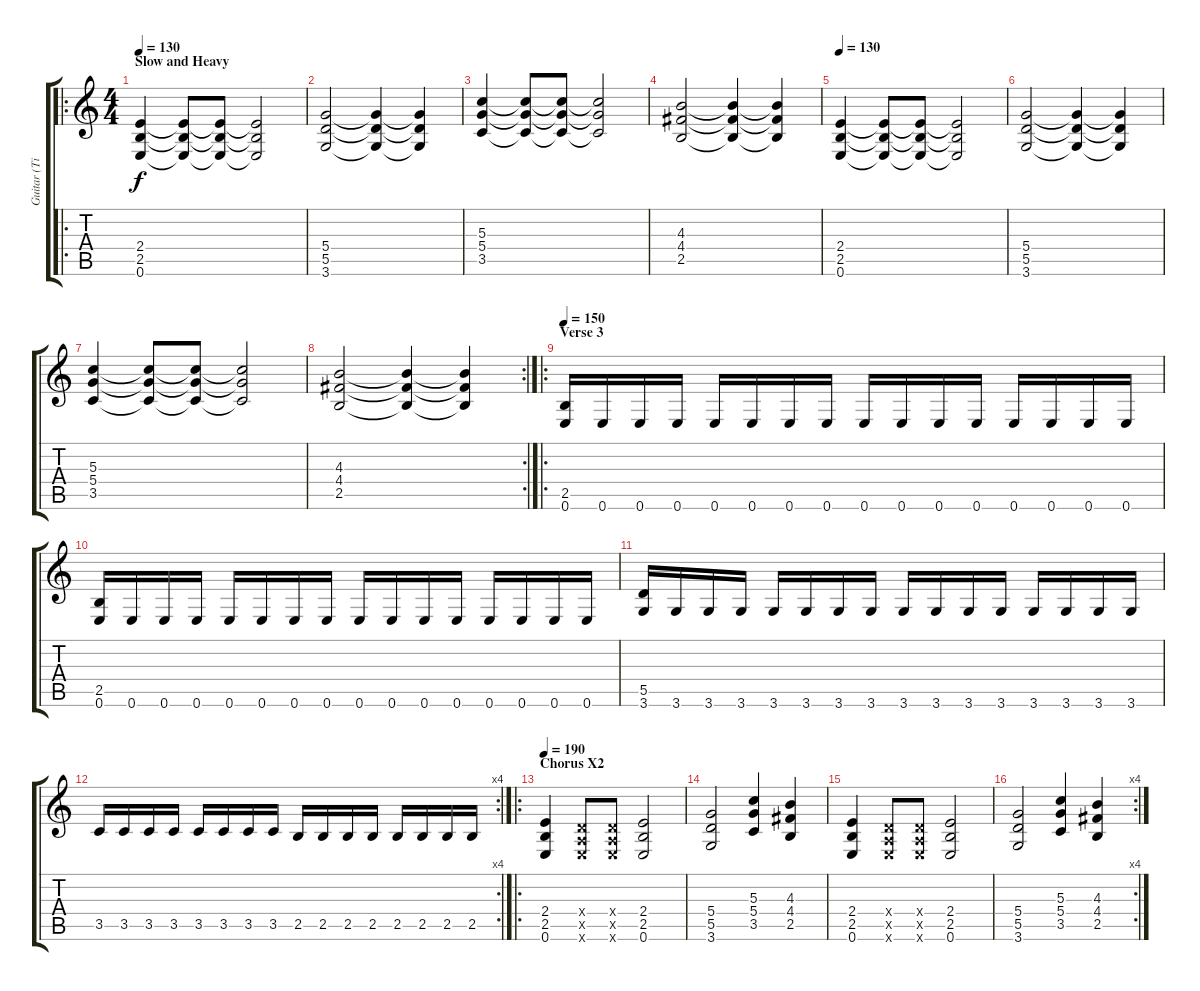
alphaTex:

\track ("Guitar (Tim)" "Guitar (Ti") {instrument distortionguitar}
\staff {score tabs}
\tuning (E4 B3 G3 D3 A2 E2) {hide}
\ro
\ts (4 4)
\section ("" "Slow and Heavy")
\tempo 130
\clef g2
\ks c
(2.4 2.5 0.6).4{dy f} (2.4{t} 2.5{t} 0.6{t}).8 (2.4{t} 2.5{t} 0.6{t}).8 (2.4{t} 2.5{t} 0.6{t}).2 |
(5.4 5.5 3.6).2 (5.4{t} 5.5{t} 3.6{t}).4 (5.4{t} 5.5{t} 3.6{t}).4 |
(5.3 5.4 3.5).4 (5.3{t} 5.4{t} 3.5{t}).8 (5.3{t} 5.4{t} 3.5{t}).8 (5.3{t} 5.4{t} 3.5{t}).2 |
(4.3 4.4 2.5).2 (4.3{t} 4.4{t} 2.5{t}).4 (4.3{t} 4.4{t} 2.5{t}).4 |
\tempo 130
(2.4 2.5 0.6).4 (2.4{t} 2.5{t} 0.6{t}).8 (2.4{t} 2.5{t} 0.6{t}).8 (2.4{t} 2.5{t} 0.6{t}).2 |
(5.4 5.5 3.6).2 (5.4{t} 5.5{t} 3.6{t}).4 (5.4{t} 5.5{t} 3.6{t}).4 |
(5.3 5.4 3.5).4 (5.3{t} 5.4{t} 3.5{t}).8 (5.3{t} 5.4{t} 3.5{t}).8 (5.3{t} 5.4{t} 3.5{t}).2 |
\rc 2
(4.3 4.4 2.5).2 (4.3{t} 4.4{t} 2.5{t}).4 (4.3{t} 4.4{t} 2.5{t}).4 |
\ro
\section ("" "Verse 3")
\tempo 150
(2.5 0.6).16 0.6.16 0.6.16 0.6.16 0.6.16 0.6.16 0.6.16 0.6.16 0.6.16 0.6.16 0.6.16 0.6.16 0.6.16 0.6.16 0.6.16 0.6.16 |
(2.5 0.6).16 0.6.16 0.6.16 0.6.16 0.6.16 0.6.16 0.6.16 0.6.16 0.6.16 0.6.16 0.6.16 0.6.16 0.6.16 0.6.16 0.6.16 0.6.16 |
(5.5 3.6).16 3.6.16 3.6.16 3.6.16 3.6.16 3.6.16 3.6.16 3.6.16 3.6.16 3.6.16 3.6.16 3.6.16 3.6.16 3.6.16 3.6.16 3.6.16 |
\rc 4
3.5.16 3.5.16 3.5.16 3.5.16 3.5.16 3.5.16 3.5.16 3.5.16 2.5.16 2.5.16 2.5.16 2.5.16 2.5.16 2.5.16 2.5.16 2.5.16 |
\ro
\section ("" "Chorus X2")
\tempo 190
(2.4 2.5 0.6).4 (0.4{x} 0.5{x} 0.6{x}).8 (0.4{x} 0.5{x} 0.6{x}).8 (2.4 2.5 0.6).2 |
(5.4 5.5 3.6).2 (5.3 5.4 3.5).4 (4.3 4.4 2.5).4 |
(2.4 2.5 0.6).4 (0.4{x} 0.5{x} 0.6{x}).8 (0.4{x} 0.5{x} 0.6{x}).8 (2.4 2.5 0.6).2 |
\rc 4
(5.4 5.5 3.6).2 (5.3 5.4 3.5).4 (4.3 4.4 2.5).4
